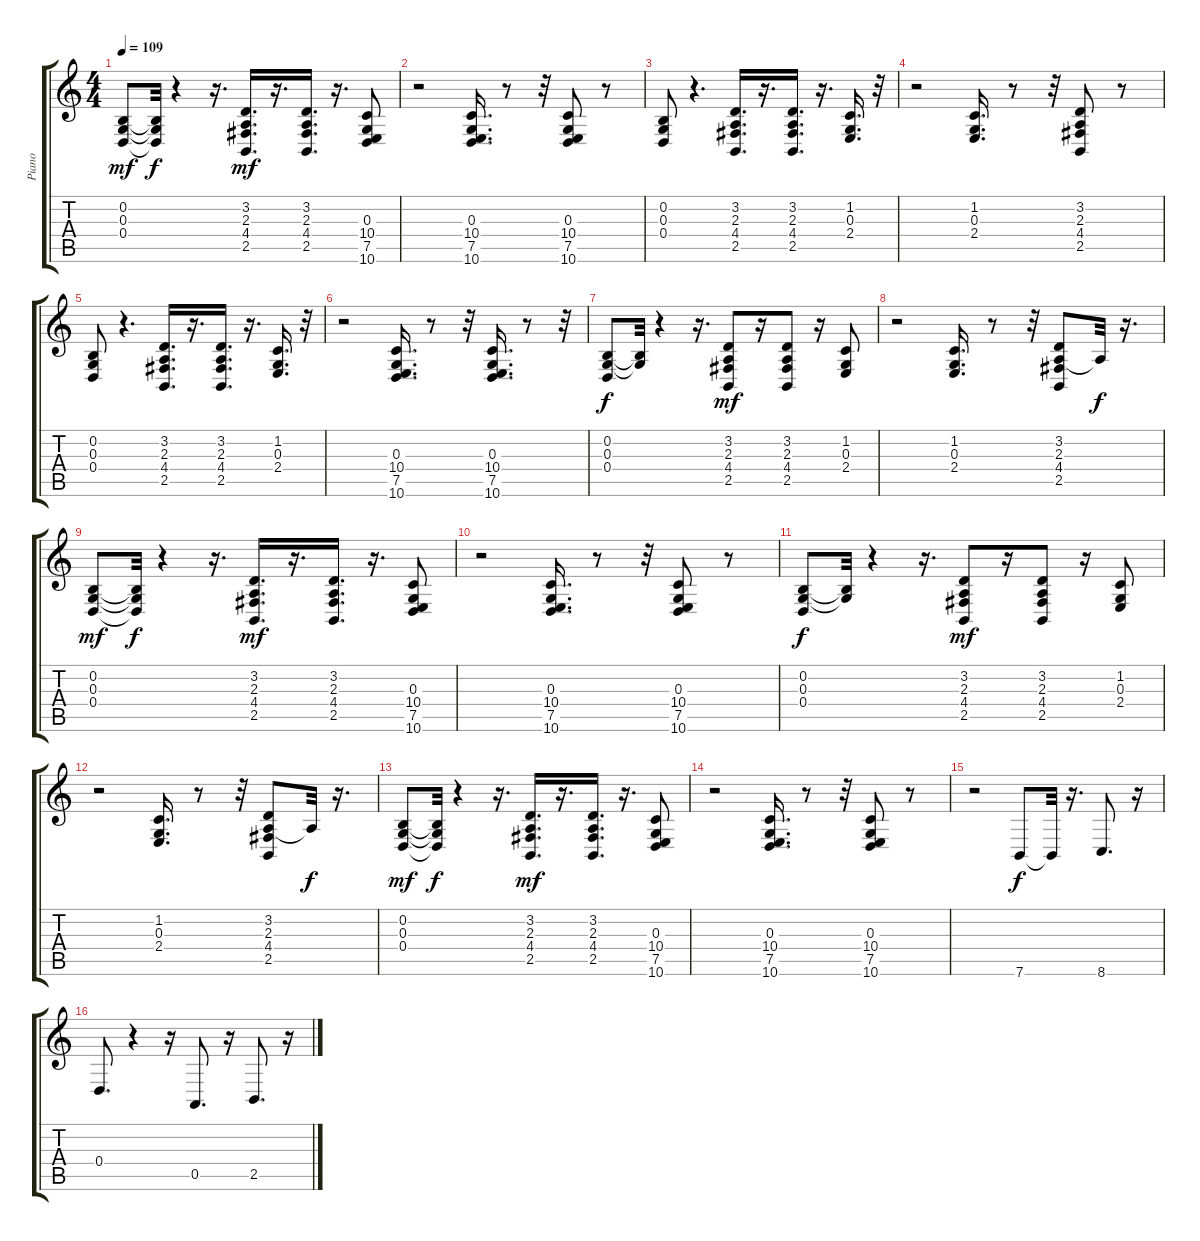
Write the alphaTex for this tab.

\track ("Piano" "Piano") {instrument electricpiano2}
\staff {score tabs}
\tuning (E4 B3 G3 D3 A2 E2) {hide}
\ts (4 4)
\tempo 109
\clef g2
\ks c
(0.2 0.3 0.4).8{dy mf} (0.2{t} 0.3{t} 0.4{t}).32{dy f} r.4 r.16{d} (3.2 2.3 4.4 2.5).16{d dy mf} r.16{d} (3.2 2.3 4.4 2.5).16{d} r.16{d} (0.3 10.4 7.5 10.6).8 |
r.2 (0.3 10.4 7.5 10.6).16{d} r.8 r.32 (0.3 10.4 7.5 10.6).8 r.8 |
(0.2 0.3 0.4).8 r.4{d} (3.2 2.3 4.4 2.5).16{d} r.16{d} (3.2 2.3 4.4 2.5).16{d} r.16{d} (1.2 0.3 2.4).16{d} r.32 |
r.2 (1.2 0.3 2.4).16{d} r.8 r.32 (3.2 2.3 4.4 2.5).8 r.8 |
(0.2 0.3 0.4).8 r.4{d} (3.2 2.3 4.4 2.5).16{d} r.16{d} (3.2 2.3 4.4 2.5).16{d} r.16{d} (1.2 0.3 2.4).16{d} r.32 |
r.2 (0.3 10.4 7.5 10.6).16{d} r.8 r.32 (0.3 10.4 7.5 10.6).16{d} r.8 r.32 |
(0.2 0.3 0.4).8{dy f} (0.2{t} 0.3{t}).32 r.4 r.16{d} (3.2 2.3 4.4 2.5).8{dy mf} r.16 (3.2 2.3 4.4 2.5).8 r.16 (1.2 0.3 2.4).8 |
r.2 (1.2 0.3 2.4).16{d} r.8 r.32 (3.2 2.3 4.4 2.5).8 2.3{t}.32{dy f} r.16{d} |
(0.2 0.3 0.4).8{dy mf} (0.2{t} 0.3{t} 0.4{t}).32{dy f} r.4 r.16{d} (3.2 2.3 4.4 2.5).16{d dy mf} r.16{d} (3.2 2.3 4.4 2.5).16{d} r.16{d} (0.3 10.4 7.5 10.6).8 |
r.2 (0.3 10.4 7.5 10.6).16{d} r.8 r.32 (0.3 10.4 7.5 10.6).8 r.8 |
(0.2 0.3 0.4).8{dy f} (0.2{t} 0.3{t}).32 r.4 r.16{d} (3.2 2.3 4.4 2.5).8{dy mf} r.16 (3.2 2.3 4.4 2.5).8 r.16 (1.2 0.3 2.4).8 |
r.2 (1.2 0.3 2.4).16{d} r.8 r.32 (3.2 2.3 4.4 2.5).8 2.3{t}.32{dy f} r.16{d} |
(0.2 0.3 0.4).8{dy mf} (0.2{t} 0.3{t} 0.4{t}).32{dy f} r.4 r.16{d} (3.2 2.3 4.4 2.5).16{d dy mf} r.16{d} (3.2 2.3 4.4 2.5).16{d} r.16{d} (0.3 10.4 7.5 10.6).8 |
r.2 (0.3 10.4 7.5 10.6).16{d} r.8 r.32 (0.3 10.4 7.5 10.6).8 r.8 |
r.2 7.6.8{dy f} 7.6{t}.32 r.16{d} 8.6.8{d} r.16 |
0.4.8{d} r.4 r.16 0.5.8{d} r.16 2.5.8{d} r.16
